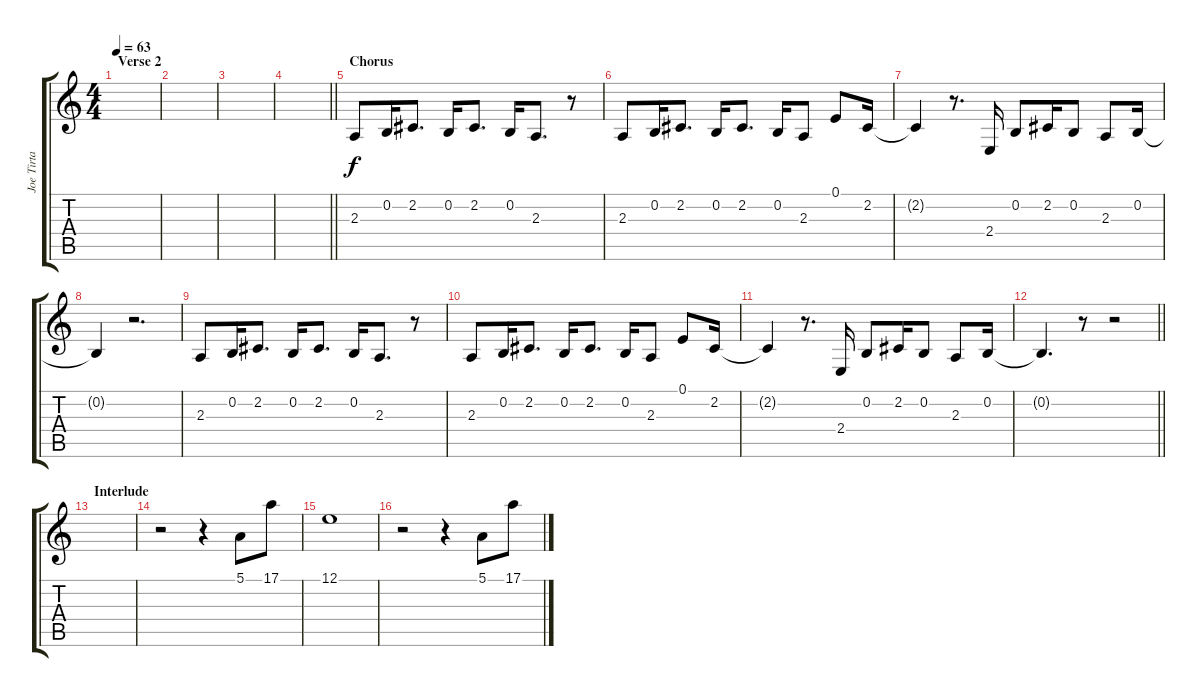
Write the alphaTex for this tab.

\track ("Joe Tirta" "Joe Tirta") {instrument lead6voice}
\staff {score tabs}
\tuning (E4 B3 G3 D3 A2 E2) {hide}
\ts (4 4)
\section ("" "Verse 2")
\tempo 63
\clef g2
\ks c
|
|
|
\barLineRight lightlight
|
\section ("" "Chorus")
2.3.8 0.2.16 2.2.8{d} 0.2.16 2.2.8{d} 0.2.16 2.3.8{d} r.8 |
2.3.8 0.2.16 2.2.8{d} 0.2.16 2.2.8{d} 0.2.16 2.3.8 0.1.8 2.2.16 |
2.2{t}.4 r.8{d} 2.4.16 0.2.8 2.2.16 0.2.8 2.3.8 0.2.16 |
0.2{t}.4 r.2{d} |
2.3.8 0.2.16 2.2.8{d} 0.2.16 2.2.8{d} 0.2.16 2.3.8{d} r.8 |
2.3.8 0.2.16 2.2.8{d} 0.2.16 2.2.8{d} 0.2.16 2.3.8 0.1.8 2.2.16 |
2.2{t}.4 r.8{d} 2.4.16 0.2.8 2.2.16 0.2.8 2.3.8 0.2.16 |
\barLineRight lightlight
0.2{t}.4{d} r.8 r.2 |
\section ("" "Interlude")
|
r.2 r.4 5.1.8{volume 14 instrument electricpiano2} 17.1.8 |
12.1.1 |
r.2 r.4 5.1.8 17.1.8
